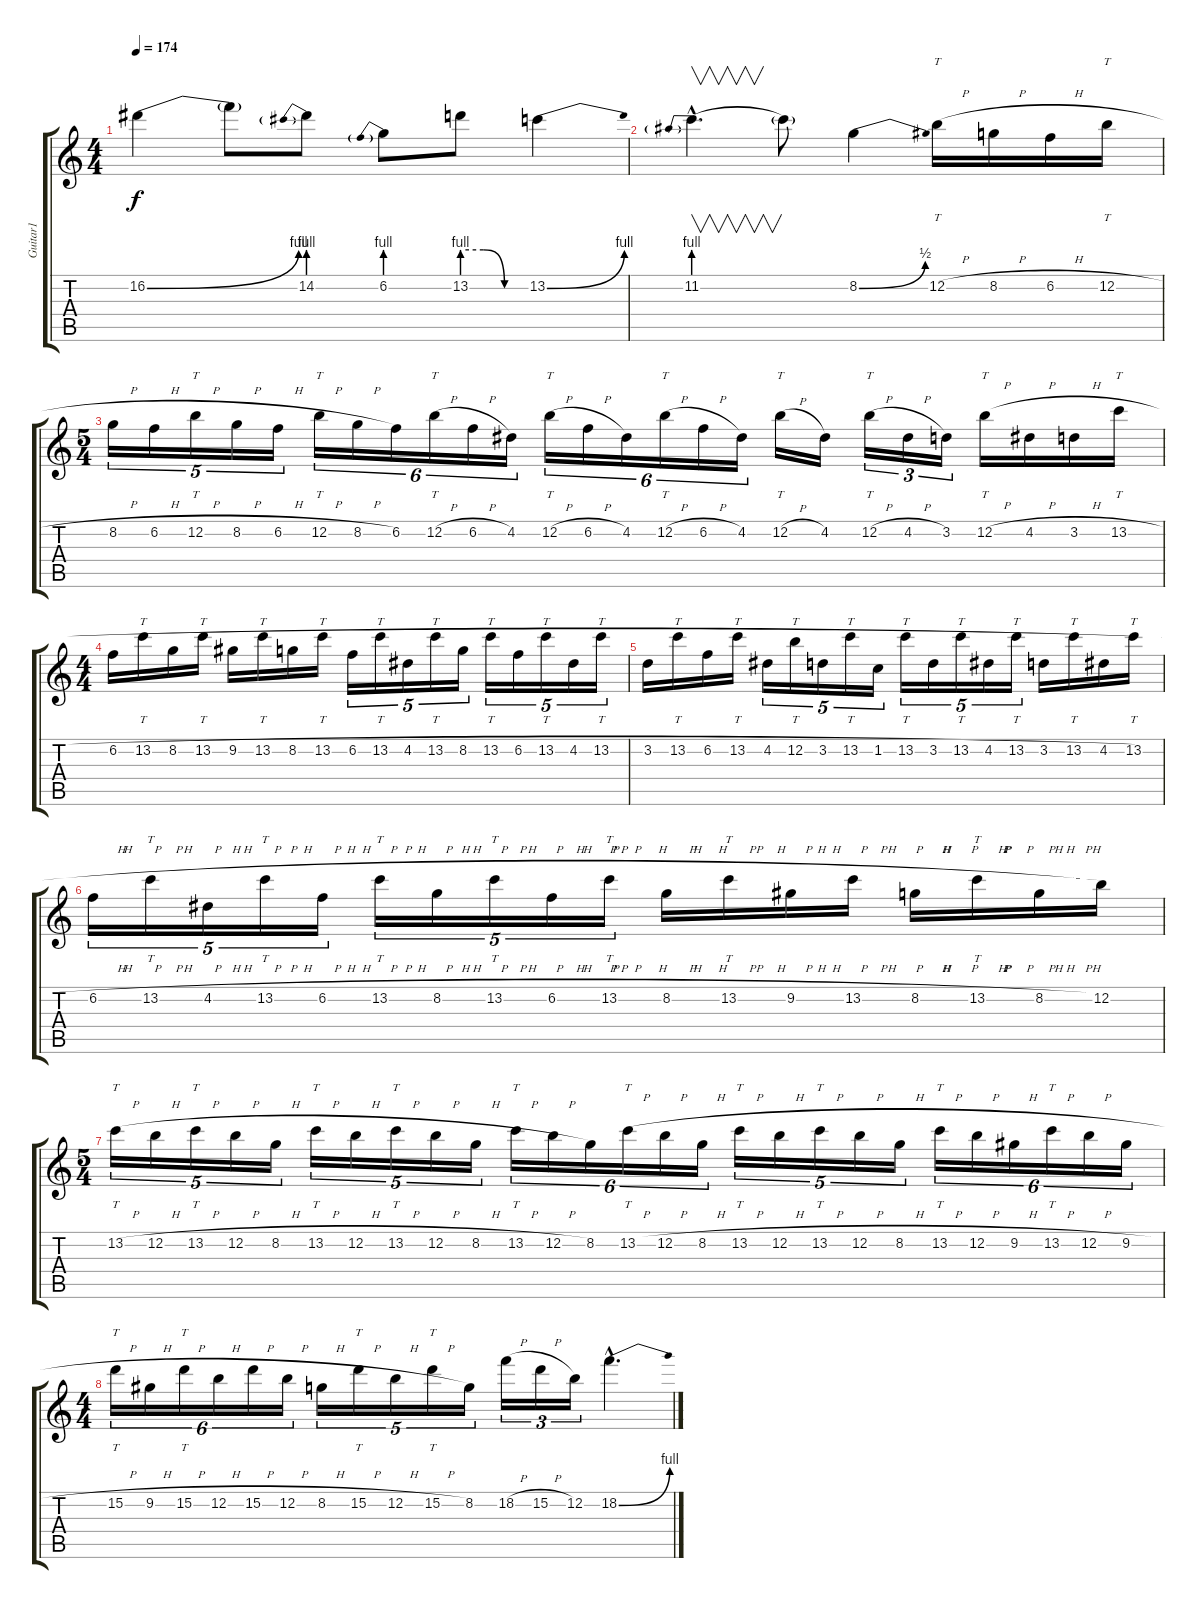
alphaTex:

\track ("Guitar1" "Guitar1") {instrument distortionguitar}
\staff {score tabs}
\tuning (E4 B3 G3 D3 A2 E2) {hide}
\ts (4 4)
\tempo 174
\clef g2
\ks c
16.2{be (bend 0 0 60 4)}.4{dy f} 16.2{t}.8 14.2{be (prebend 0 4 60 4)}.8 6.2{be (prebend 0 4 60 4)}.8 13.2{be (custom 0 4 20 4 40 0 60 0)}.8 13.2{be (bend 0 0 60 4)}.4 |
11.2{be (prebend 0 4 60 4) hac}.4{v d} 11.2{t}.8 8.2{be (bend 0 0 60 2)}.4 12.2{h}.16{tt} 8.2{h}.16 6.2{h}.16 12.2{h}.16{tt} |
\ts (5 4)
8.2{h}.16{tu (5 4)} 6.2{h}.16{tu (5 4)} 12.2{h}.16{tt tu (5 4)} 8.2{h}.16{tu (5 4)} 6.2{h}.16{tu (5 4)} 12.2{h}.16{tt tu (6 4)} 8.2{h}.16{tu (6 4)} 6.2.16{tu (6 4)} 12.2{h}.16{tt tu (6 4)} 6.2{h}.16{tu (6 4)} 4.2.16{tu (6 4)} 12.2{h}.16{tt tu (6 4)} 6.2{h}.16{tu (6 4)} 4.2.16{tu (6 4)} 12.2{h}.16{tt tu (6 4)} 6.2{h}.16{tu (6 4)} 4.2.16{tu (6 4)} 12.2{h}.16{tt} 4.2.16 12.2{h}.16{tt tu (3 2)} 4.2{h}.16{tu (3 2)} 3.2.16{tu (3 2)} 12.2{h}.16{tt} 4.2{h}.16 3.2{h}.16 13.2{h}.16{tt} |
\ts (4 4)
6.2{h}.16 13.2{h}.16{tt} 8.2{h}.16 13.2{h}.16{tt} 9.2{h}.16 13.2{h}.16{tt} 8.2{h}.16 13.2{h}.16{tt} 6.2{h}.16{tu (5 4)} 13.2{h}.16{tt tu (5 4)} 4.2{h}.16{tu (5 4)} 13.2{h}.16{tt tu (5 4)} 8.2{h}.16{tu (5 4)} 13.2{h}.16{tt tu (5 4)} 6.2{h}.16{tu (5 4)} 13.2{h}.16{tt tu (5 4)} 4.2{h}.16{tu (5 4)} 13.2{h}.16{tt tu (5 4)} |
3.2{h}.16 13.2{h}.16{tt} 6.2{h}.16 13.2{h}.16{tt} 4.2{h}.16{tu (5 4)} 12.2{h}.16{tt tu (5 4)} 3.2{h}.16{tu (5 4)} 13.2{h}.16{tt tu (5 4)} 1.2{h}.16{tu (5 4)} 13.2{h}.16{tt tu (5 4)} 3.2{h}.16{tu (5 4)} 13.2{h}.16{tt tu (5 4)} 4.2{h}.16{tu (5 4)} 13.2{h}.16{tt tu (5 4)} 3.2{h}.16 13.2{h}.16{tt} 4.2{h}.16 13.2{h}.16{tt} |
6.2{h}.16{tu (5 4)} 13.2{h}.16{tt tu (5 4)} 4.2{h}.16{tu (5 4)} 13.2{h}.16{tt tu (5 4)} 6.2{h}.16{tu (5 4)} 13.2{h}.16{tt tu (5 4)} 8.2{h}.16{tu (5 4)} 13.2{h}.16{tt tu (5 4)} 6.2{h}.16{tu (5 4)} 13.2{h}.16{tt tu (5 4)} 8.2{h}.16 13.2{h}.16{tt} 9.2{h}.16 13.2{h}.16 8.2{h}.16 13.2{h}.16{tt} 8.2{h}.16 12.2.16 |
\ts (5 4)
13.2{h}.16{tt tu (5 4)} 12.2{h}.16{tu (5 4)} 13.2{h}.16{tt tu (5 4)} 12.2{h}.16{tu (5 4)} 8.2{h}.16{tu (5 4)} 13.2{h}.16{tt tu (5 4)} 12.2{h}.16{tu (5 4)} 13.2{h}.16{tt tu (5 4)} 12.2{h}.16{tu (5 4)} 8.2{h}.16{tu (5 4)} 13.2{h}.16{tt tu (6 4)} 12.2{h}.16{tu (6 4)} 8.2.16{tu (6 4)} 13.2{h}.16{tt tu (6 4)} 12.2{h}.16{tu (6 4)} 8.2{h}.16{tu (6 4)} 13.2{h}.16{tt tu (5 4)} 12.2{h}.16{tu (5 4)} 13.2{h}.16{tt tu (5 4)} 12.2{h}.16{tu (5 4)} 8.2{h}.16{tu (5 4)} 13.2{h}.16{tt tu (6 4)} 12.2{h}.16{tu (6 4)} 9.2{h}.16{tu (6 4)} 13.2{h}.16{tt tu (6 4)} 12.2{h}.16{tu (6 4)} 9.2{h}.16{tu (6 4)} |
\ts (4 4)
15.2{h}.16{tt tu (6 4)} 9.2{h}.16{tu (6 4)} 15.2{h}.16{tt tu (6 4)} 12.2{h}.16{tu (6 4)} 15.2{h}.16{tu (6 4)} 12.2{h}.16{tu (6 4)} 8.2{h}.16{tu (5 4)} 15.2{h}.16{tt tu (5 4)} 12.2{h}.16{tu (5 4)} 15.2{h}.16{tt tu (5 4)} 8.2.16{tu (5 4)} 18.2{h}.16{tu (3 2)} 15.2{h}.16{tu (3 2)} 12.2.16{tu (3 2)} 18.2{be (bend 0 0 60 4) hac}.4{d}
